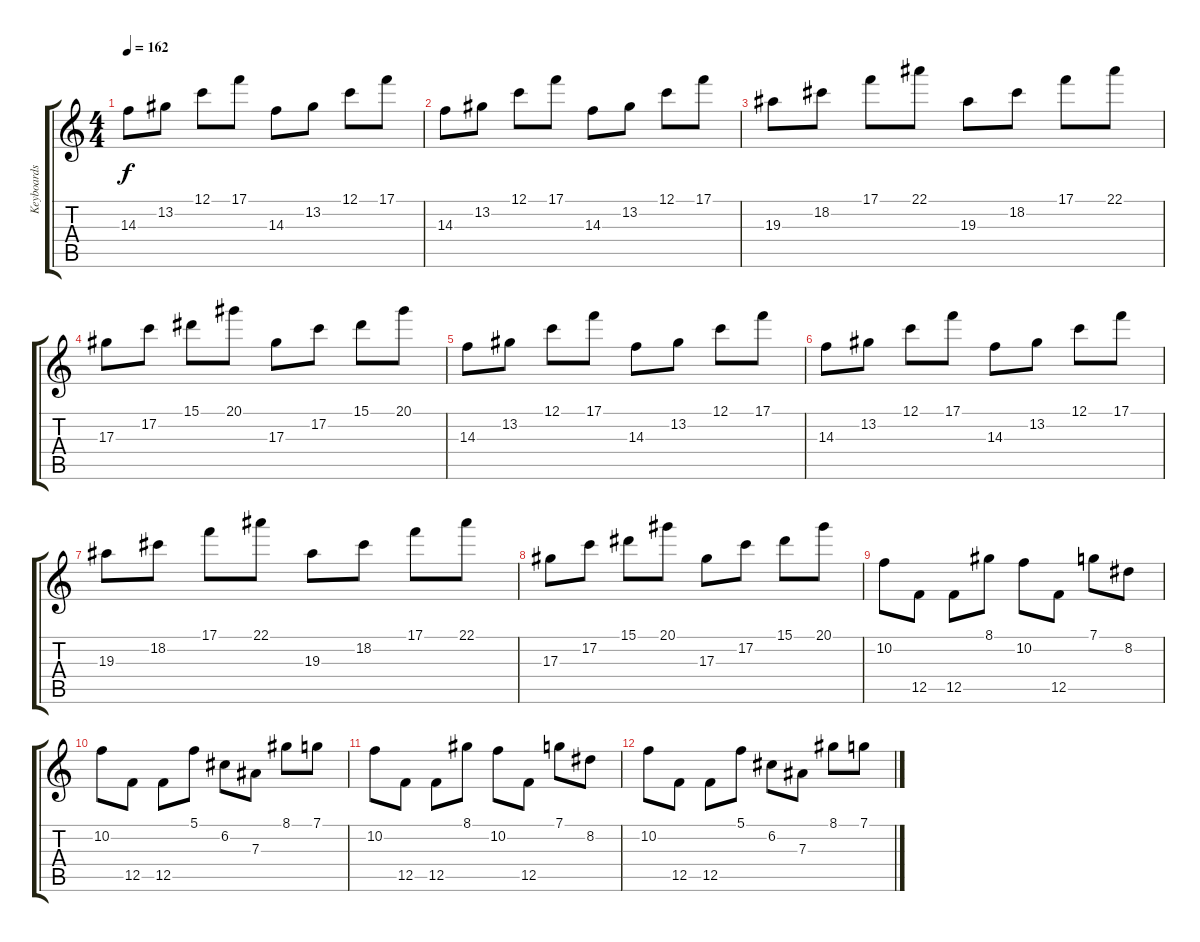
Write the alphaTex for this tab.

\track ("Keyboards" "Keyboards") {instrument overdrivenguitar}
\staff {score tabs}
\tuning (C4 G3 Eb3 Bb2 F2 C2) {hide}
\ts (4 4)
\tempo 162
\clef g2
\ks c
14.3.8{dy f} 13.2.8 12.1.8 17.1.8 14.3.8 13.2.8 12.1.8 17.1.8 |
14.3.8 13.2.8 12.1.8 17.1.8 14.3.8 13.2.8 12.1.8 17.1.8 |
19.3.8 18.2.8 17.1.8 22.1.8 19.3.8 18.2.8 17.1.8 22.1.8 |
17.3.8 17.2.8 15.1.8 20.1.8 17.3.8 17.2.8 15.1.8 20.1.8 |
14.3.8 13.2.8 12.1.8 17.1.8 14.3.8 13.2.8 12.1.8 17.1.8 |
14.3.8 13.2.8 12.1.8 17.1.8 14.3.8 13.2.8 12.1.8 17.1.8 |
19.3.8 18.2.8 17.1.8 22.1.8 19.3.8 18.2.8 17.1.8 22.1.8 |
17.3.8 17.2.8 15.1.8 20.1.8 17.3.8 17.2.8 15.1.8 20.1.8 |
10.2.8 12.5.8 12.5.8 8.1.8 10.2.8 12.5.8 7.1.8 8.2.8 |
10.2.8 12.5.8 12.5.8 5.1.8 6.2.8 7.3.8 8.1.8 7.1.8 |
10.2.8 12.5.8 12.5.8 8.1.8 10.2.8 12.5.8 7.1.8 8.2.8 |
10.2.8 12.5.8 12.5.8 5.1.8 6.2.8 7.3.8 8.1.8 7.1.8
